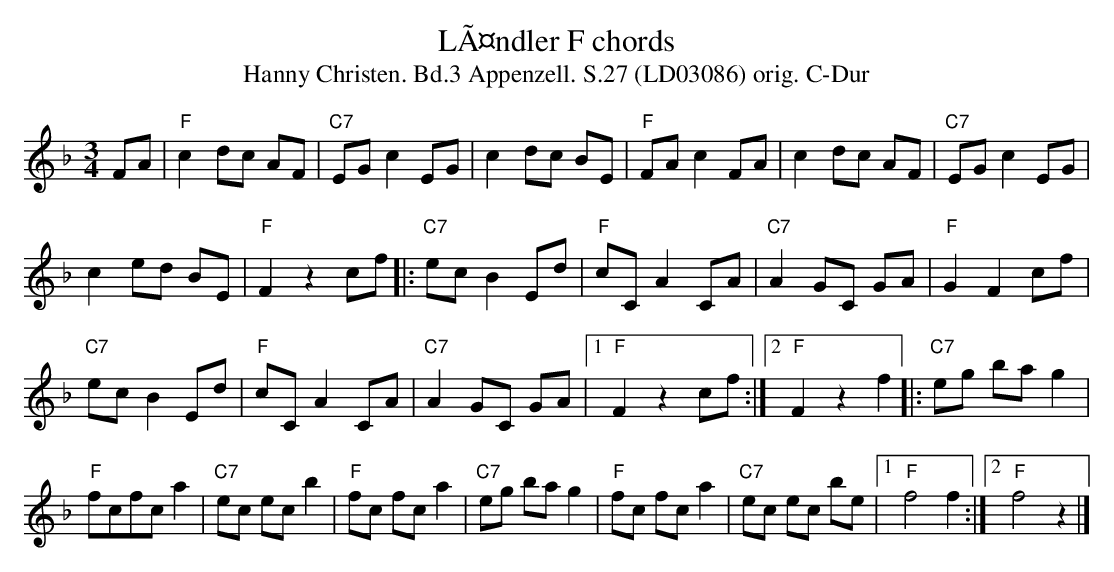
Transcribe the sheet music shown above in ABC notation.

X:1
T:LÃ¤ndler F chords
T:Hanny Christen. Bd.3 Appenzell. S.27 (LD03086) orig. C-Dur
M:3/4
L:1/8
K:Fmaj%%MIDI gchordon
FA | "F"c2 dc AF | "C7"EG c2 EG | c2 dc BE | "F"FA c2 FA | c2 dc AF | "C7"EG c2 EG |
c2 ed BE | "F"F2 z2 cf |: "C7"ec B2 Ed | "F"cC A2 CA | "C7"A2 GC GA | "F"G2 F2 cf |
"C7"ec B2 Ed | "F"cC A2 CA | "C7"A2 GC GA |1 "F"F2 z2 cf :|2 "F"F2 z2 f2 |: "C7"eg ba g2 |
"F"fcfc a2 | "C7"ec ec b2 | "F"fc fc a2 | "C7"eg ba g2 | "F"fc fc a2 | "C7"ec ec be |1 "F"f4 f2 :|2 "F"f4 z2 |]
